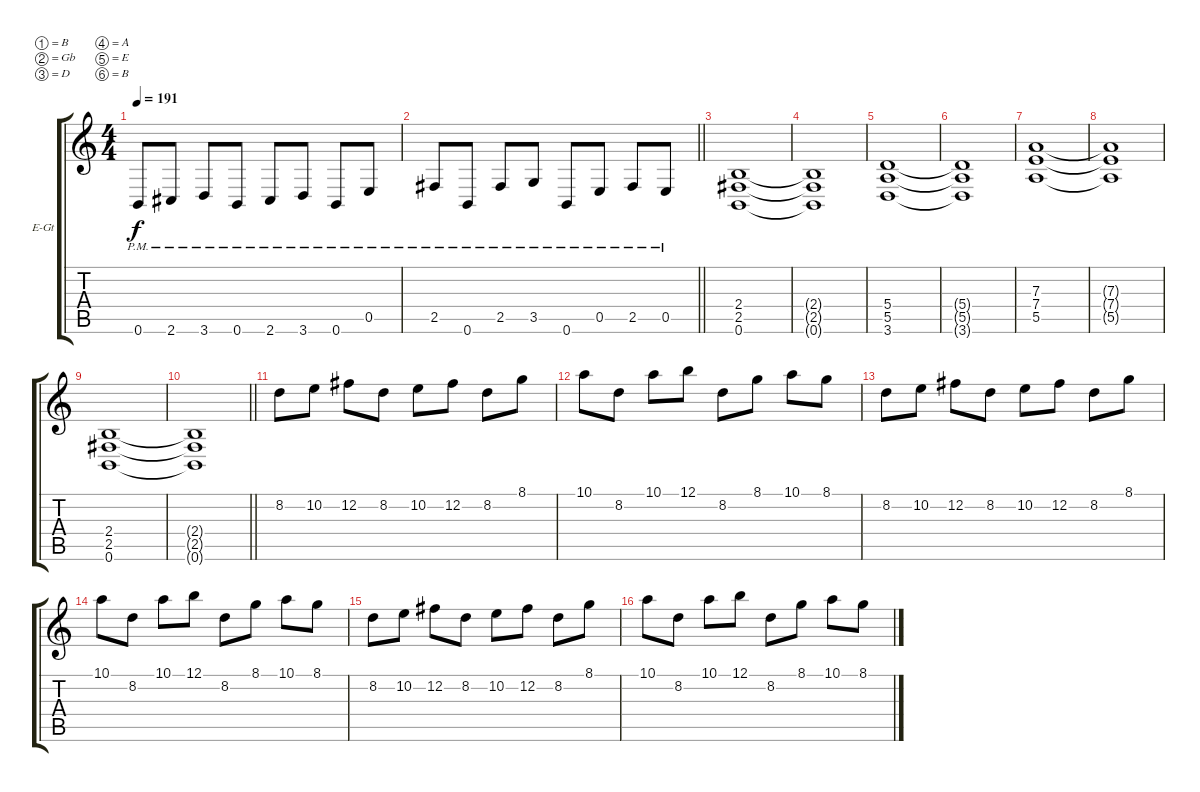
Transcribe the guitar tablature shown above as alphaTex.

\bracketExtendMode groupsimilarinstruments
\firstSystemTrackNameOrientation horizontal
\otherSystemsTrackNameOrientation horizontal
\track ("Guitar Lead " "E-Gt") {instrument distortionguitar}
\staff {score tabs}
\tuning (B3 Gb3 D3 A2 E2 B1)
\ts (4 4)
\tempo 191
\clef g2
\ks c
0.6{pm}.8{dy f} 2.6{pm}.8 3.6{pm}.8 0.6{pm}.8 2.6{pm}.8 3.6{pm}.8 0.6{pm}.8 0.5{pm}.8 |
\barLineRight lightlight
2.5{pm}.8 0.6{pm}.8 2.5{pm}.8 3.5{pm}.8 0.6{pm}.8 0.5{pm}.8 2.5{pm}.8 0.5{pm}.8 |
\section ("" "")
(2.4 2.5 0.6).1 |
(2.4{t} 2.5{t} 0.6{t}).1 |
(5.4 5.5 3.6).1 |
(5.4{t} 5.5{t} 3.6{t}).1 |
(7.3 7.4 5.5).1 |
(7.3{t} 7.4{t} 5.5{t}).1 |
(2.4 2.5 0.6).1 |
\barLineRight lightlight
(2.4{t} 2.5{t} 0.6{t}).1 |
\section ("" "")
8.2.8 10.2.8 12.2.8 8.2.8 10.2.8 12.2.8 8.2.8 8.1.8 |
10.1.8 8.2.8 10.1.8 12.1.8 8.2.8 8.1.8 10.1.8 8.1.8 |
8.2.8 10.2.8 12.2.8 8.2.8 10.2.8 12.2.8 8.2.8 8.1.8 |
10.1.8 8.2.8 10.1.8 12.1.8 8.2.8 8.1.8 10.1.8 8.1.8 |
8.2.8 10.2.8 12.2.8 8.2.8 10.2.8 12.2.8 8.2.8 8.1.8 |
10.1.8 8.2.8 10.1.8 12.1.8 8.2.8 8.1.8 10.1.8 8.1.8
